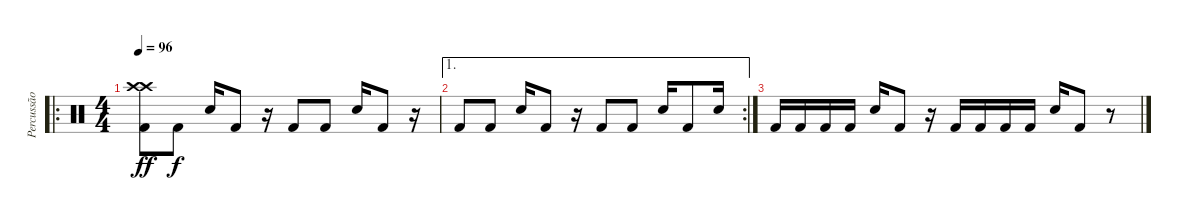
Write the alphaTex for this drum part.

\track ("Percussão" "Percussão") {instrument percussion}
\staff {score}
\articulation defaults
\ro
\ts (4 4)
\tempo 96
\clef neutral
\ks c
("Crash high (hit)" "Crash high (hit)" "Kick (hit) 2").8{dy ff} "Kick (hit) 2".8{dy f} "Electric Snare (hit)".16 "Kick (hit) 2".8 r.16 "Kick (hit) 2".8 "Kick (hit) 2".8 "Electric Snare (hit)".16 "Kick (hit) 2".8 r.16 |
\ae 1
\rc 2 "Kick (hit) 2".8 "Kick (hit) 2".8 "Electric Snare (hit)".16 "Kick (hit) 2".8
r.16 "Kick (hit) 2".8 "Kick (hit) 2".8 "Electric Snare (hit)".16 "Kick (hit) 2".8 "Electric Snare (hit)".16 |
"Kick (hit) 2".16 "Kick (hit) 2".16 "Kick (hit) 2".16 "Kick (hit) 2".16 "Electric Snare (hit)".16 "Kick (hit) 2".8 r.16 "Kick (hit) 2".16 "Kick (hit) 2".16 "Kick (hit) 2".16 "Kick (hit) 2".16 "Electric Snare (hit)".16 "Kick (hit) 2".8 r.8
